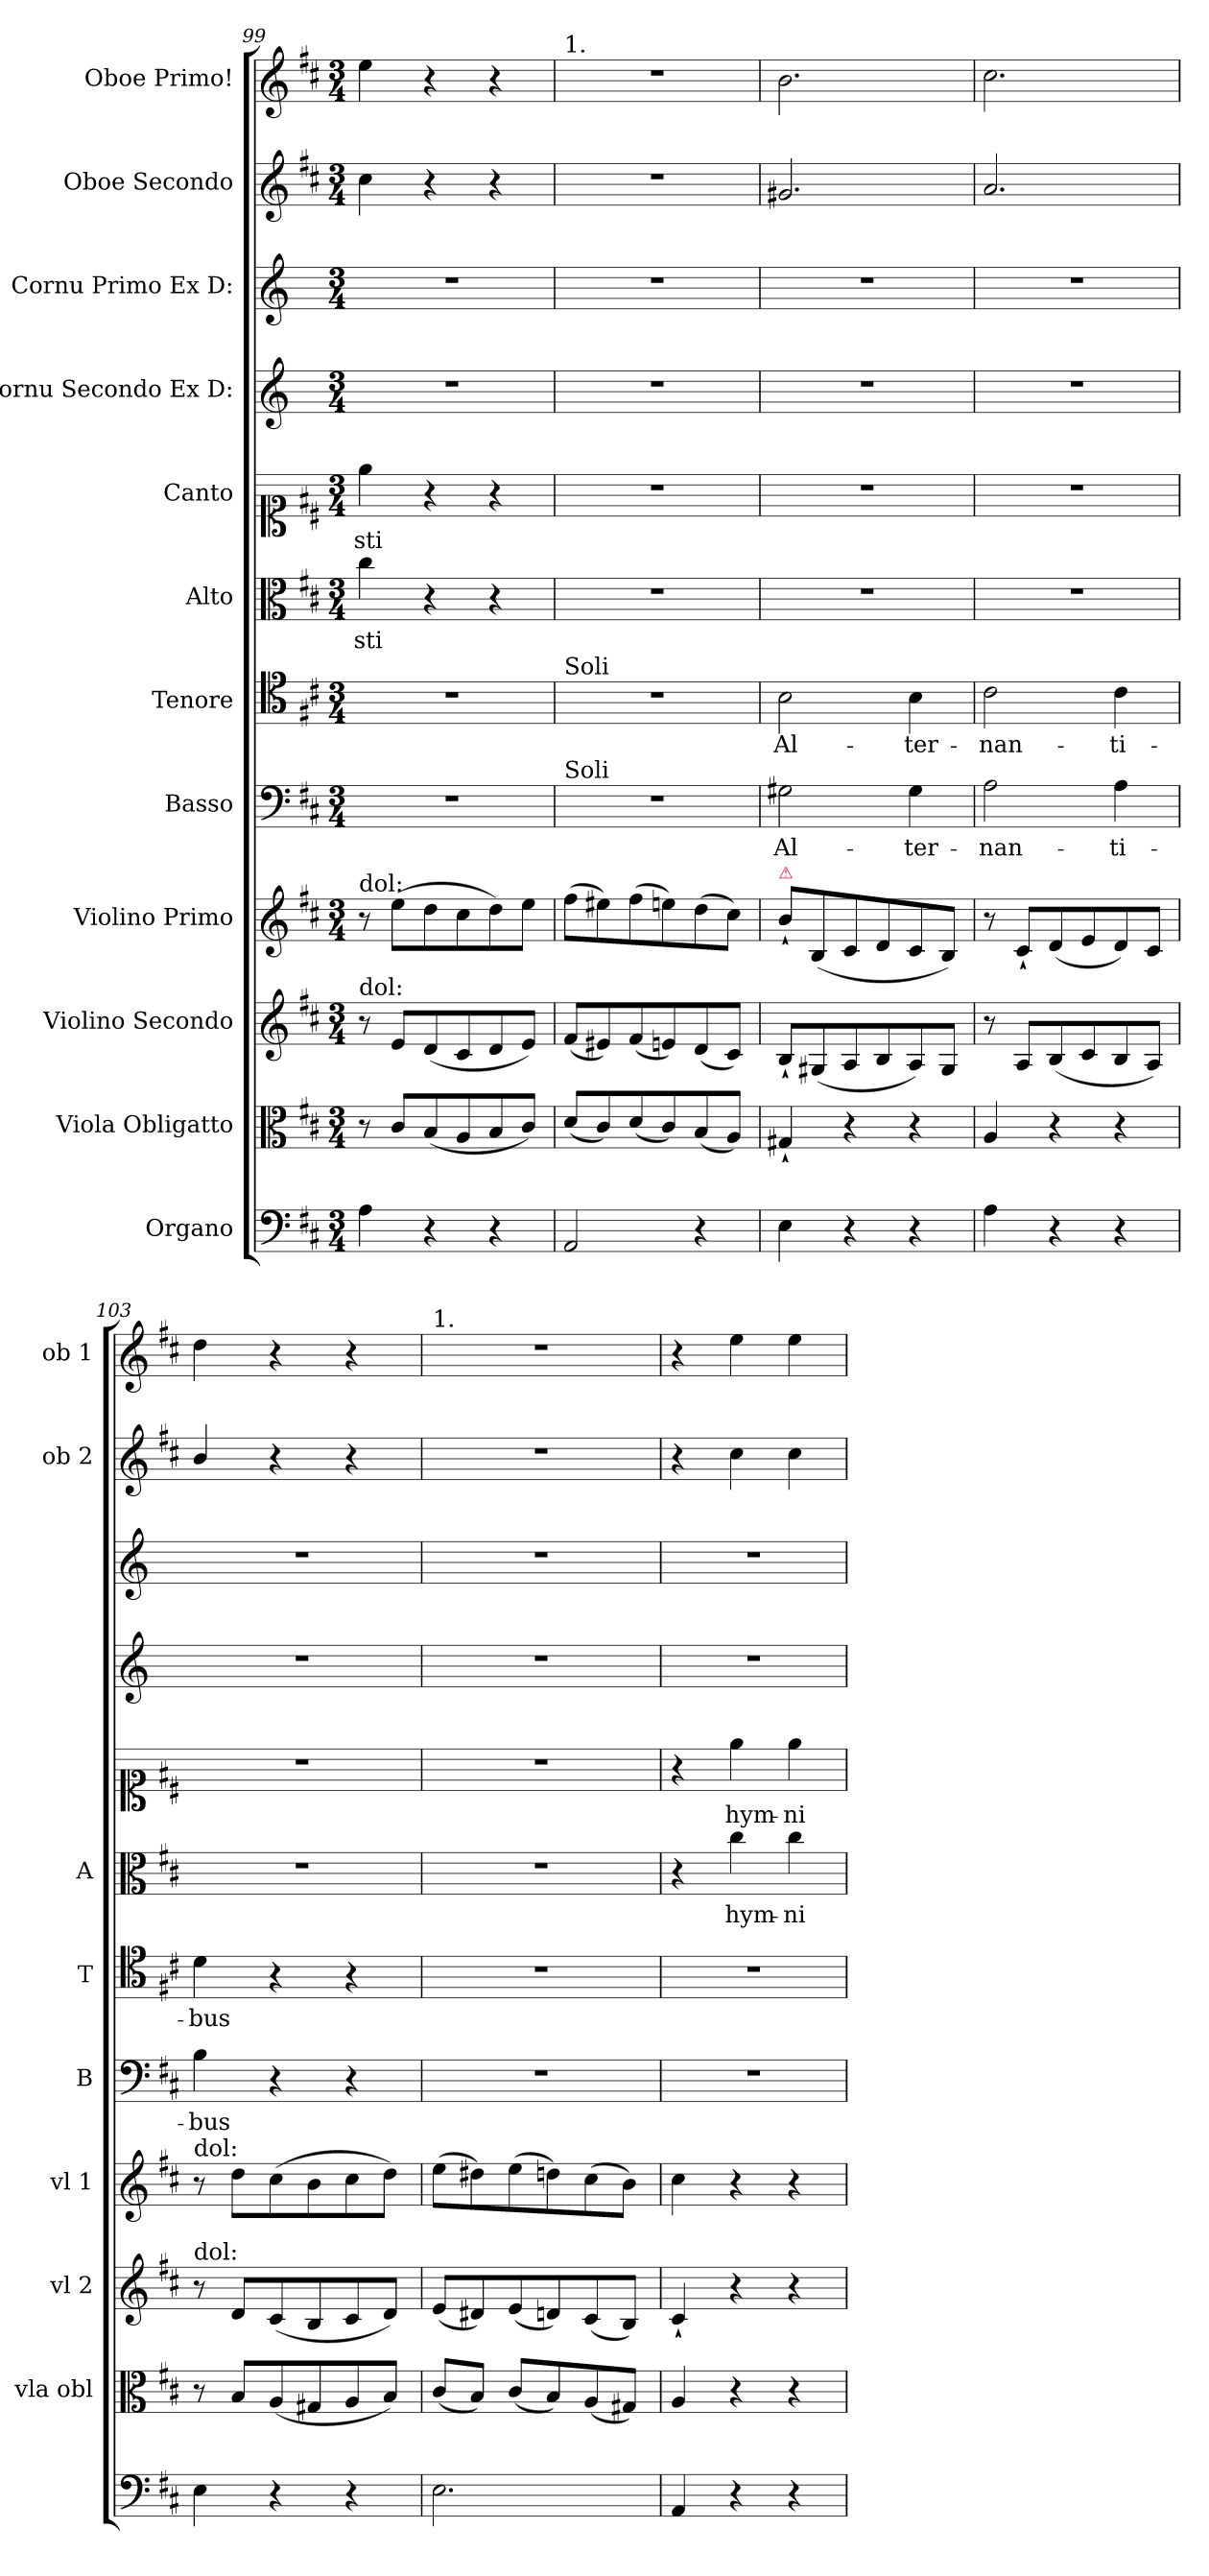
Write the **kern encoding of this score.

**kern	**kern	**kern	**dynam	**kern	**dynam	**kern	**text	**kern	**text	**kern	**text	**kern	**text	**kern	**kern	**kern	**kern
*part12	*part11	*part10	*part10	*part9	*part9	*part8	*part8	*part7	*part7	*part6	*part6	*part5	*part5	*part4	*part3	*part2	*part1
*staff12	*staff11	*staff10	*staff10	*staff9	*staff9	*staff8	*staff8	*staff7	*staff7	*staff6	*staff6	*staff5	*staff5	*staff4	*staff3	*staff2	*staff1
*I"Organo	*I"Viola Obligatto	*I"Violino Secondo	*	*I"Violino Primo	*	*I"Basso	*	*I"Tenore	*	*I"Alto	*	*I"Canto	*	*I"Cornu Secondo Ex D:	*I"Cornu Primo Ex D:	*I"Oboe Secondo	*I"Oboe Primo!
*	*I'vla obl	*I'vl 2	*	*I'vl 1	*	*I'B	*	*I'T	*	*I'A	*	*	*	*	*	*I'ob 2	*I'ob 1
*clefF4	*clefC3	*clefG2	*	*clefG2	*	*clefF4	*	*clefC4	*	*clefC3	*	*clefC1	*	*clefG2	*clefG2	*clefG2	*clefG2
*	*	*	*	*	*	*	*	*	*	*	*	*	*	*ITrd-1c-2	*ITrd-1c-2	*	*
*k[f#c#]	*k[f#c#]	*k[f#c#]	*	*k[f#c#]	*	*k[f#c#]	*	*k[f#c#]	*	*k[f#c#]	*	*k[f#c#]	*	*k[f#c#]	*k[f#c#]	*k[f#c#]	*k[f#c#]
*D:	*D:	*D:	*	*D:	*	*D:	*	*D:	*	*D:	*	*D:	*	*	*	*D:	*D:
*M3/4	*M3/4	*M3/4	*	*M3/4	*	*M3/4	*	*M3/4	*	*M3/4	*	*M3/4	*	*M3/4	*M3/4	*M3/4	*M3/4
=99	=99	=99	=99	=99	=99	=99	=99	=99	=99	=99	=99	=99	=99	=99	=99	=99	=99
!	!	!	!	!LO:TX:a:t=dol&colon;	!	!	!	!	!	!	!	!	!	!	!	!	!
!	!	!LO:TX:a:t=dol&colon;	!	!	!	!	!	!	!	!	!	!	!	!	!	!	!
4A\	8r	8r	.	8r	.	2.r	.	2.r	.	4cc#\	-sti	4ee\	-sti	2.r	2.r	4cc#\	4ee\
.	8c#/L	8e/L	.	(8ee\L	.	.	.	.	.	.	.	.	.	.	.	.	.
4r	(8B/	(8d/	.	8dd\	.	.	.	.	.	4r	.	4r	.	.	.	4r	4r
.	8A/	8c#/	.	8cc#\	.	.	.	.	.	.	.	.	.	.	.	.	.
4r	8B/	8d/	.	8dd\)	.	.	.	.	.	4r	.	4r	.	.	.	4r	4r
.	8c#/J)	8e/J)	.	8ee\J	.	.	.	.	.	.	.	.	.	.	.	.	.
=100	=100	=100	=100	=100	=100	=100	=100	=100	=100	=100	=100	=100	=100	=100	=100	=100	=100
!	!	!	!	!	!	!	!	!	!	!	!	!	!	!	!	!	!LO:TX:a:t=1.
!	!	!	!	!	!	!	!	!LO:TX:a:t=Soli	!	!	!	!	!	!	!	!	!
!	!	!	!	!	!	!LO:TX:a:t=Soli	!	!	!	!	!	!	!	!	!	!	!
2AA/	(8d/L	(8f#/L	.	(8ff#\L	.	2.r	.	2.r	.	2.r	.	2.r	.	2.r	2.r	2.r	2.r
.	8c#/)	8e#X/)	.	8ee#X\)	.	.	.	.	.	.	.	.	.	.	.	.	.
.	(8d/	(8f#/	.	(8ff#\	.	.	.	.	.	.	.	.	.	.	.	.	.
.	8c#/)	8en/)	.	8een\)	.	.	.	.	.	.	.	.	.	.	.	.	.
4r	(8B/	(8d/	.	(8dd\	.	.	.	.	.	.	.	.	.	.	.	.	.
.	8A/J)	8c#/J)	.	8cc#\J)	.	.	.	.	.	.	.	.	.	.	.	.	.
=101	=101	=101	=101	=101	=101	=101	=101	=101	=101	=101	=101	=101	=101	=101	=101	=101	=101
!	!	!	!	!LO:TX:a:color=crimson:t=⚠	!	!	!	!	!	!	!	!	!	!	!	!	!
!	!	!	!LO:DY:a	!	!	!	!	!	!	!	!	!	!	!	!	!	!
4E\	4G#X`/	8B`/L	p&colon;	8b`/L	.	2G#X\	Al-	2B\	Al-	2.r	.	2.r	.	2.r	2.r	2.g#X/	2.b\
!	!	!	!	!	!LO:DY:a	!	!	!	!	!	!	!	!	!	!	!	!
.	.	(8G#X/	.	(8B/	p&colon;	.	.	.	.	.	.	.	.	.	.	.	.
4r	4r	8A/	.	8c#/	.	.	.	.	.	.	.	.	.	.	.	.	.
.	.	8B/	.	8d/	.	.	.	.	.	.	.	.	.	.	.	.	.
4r	4r	8A/)	.	8c#/	.	4G#\	-ter-	4B\	-ter-	.	.	.	.	.	.	.	.
.	.	8G#/J	.	8B/J)	.	.	.	.	.	.	.	.	.	.	.	.	.
=102	=102	=102	=102	=102	=102	=102	=102	=102	=102	=102	=102	=102	=102	=102	=102	=102	=102
4A\	4A/	8r	.	8r	.	2A\	-nan-	2c#\	-nan-	2.r	.	2.r	.	2.r	2.r	2.a/	2.cc#\
.	.	8A/L	.	8c#`/L	.	.	.	.	.	.	.	.	.	.	.	.	.
4r	4r	(8B/	.	(8d/	.	.	.	.	.	.	.	.	.	.	.	.	.
.	.	8c#/	.	8e/	.	.	.	.	.	.	.	.	.	.	.	.	.
4r	4r	8B/	.	8d/)	.	4A\	-ti-	4c#\	-ti-	.	.	.	.	.	.	.	.
.	.	8A/J)	.	8c#/J	.	.	.	.	.	.	.	.	.	.	.	.	.
=103	=103	=103	=103	=103	=103	=103	=103	=103	=103	=103	=103	=103	=103	=103	=103	=103	=103
!	!	!	!	!LO:TX:a:t=dol&colon;	!	!	!	!	!	!	!	!	!	!	!	!	!
!	!	!LO:TX:a:t=dol&colon;	!	!	!	!	!	!	!	!	!	!	!	!	!	!	!
4E\	8r	8r	.	8r	.	4B\	-bus	4d\	-bus	2.r	.	2.r	.	2.r	2.r	4b/	4dd\
.	8B/L	8d/L	.	8dd\L	.	.	.	.	.	.	.	.	.	.	.	.	.
4r	(8A/	(8c#/	.	(8cc#\	.	4r	.	4r	.	.	.	.	.	.	.	4r	4r
.	8G#X/	8B/	.	8b\	.	.	.	.	.	.	.	.	.	.	.	.	.
4r	8A/	8c#/	.	8cc#\	.	4r	.	4r	.	.	.	.	.	.	.	4r	4r
.	8B/J)	8d/J)	.	8dd\J)	.	.	.	.	.	.	.	.	.	.	.	.	.
=104	=104	=104	=104	=104	=104	=104	=104	=104	=104	=104	=104	=104	=104	=104	=104	=104	=104
!	!	!	!	!	!	!	!	!	!	!	!	!	!	!	!	!	!LO:TX:a:t=1.
2.E\	(8c#/L	(8e/L	.	(8ee\L	.	2.r	.	2.r	.	2.r	.	2.r	.	2.r	2.r	2.r	2.r
.	8B/J)	8d#X/)	.	8dd#X\)	.	.	.	.	.	.	.	.	.	.	.	.	.
.	(8c#/L	(8e/	.	(8ee\	.	.	.	.	.	.	.	.	.	.	.	.	.
.	8B/)	8dn/)	.	8ddn\)	.	.	.	.	.	.	.	.	.	.	.	.	.
.	(8A/	(8c#/	.	(8cc#\	.	.	.	.	.	.	.	.	.	.	.	.	.
.	8G#X/J)	8B/J)	.	8b\J)	.	.	.	.	.	.	.	.	.	.	.	.	.
=105	=105	=105	=105	=105	=105	=105	=105	=105	=105	=105	=105	=105	=105	=105	=105	=105	=105
4AA/	4A/	4c#`/	.	4cc#\	.	2.r	.	2.r	.	4r	.	4r	.	2.r	2.r	4r	4r
4r	4r	4r	.	4r	.	.	.	.	.	4cc#\	hym-	4ee\	hym-	.	.	4cc#\	4ee\
4r	4r	4r	.	4r	.	.	.	.	.	4cc#\	-ni-	4ee\	-ni-	.	.	4cc#\	4ee\
=	=	=	=	=	=	=	=	=	=	=	=	=	=	=	=	=	=
*-	*-	*-	*-	*-	*-	*-	*-	*-	*-	*-	*-	*-	*-	*-	*-	*-	*-
